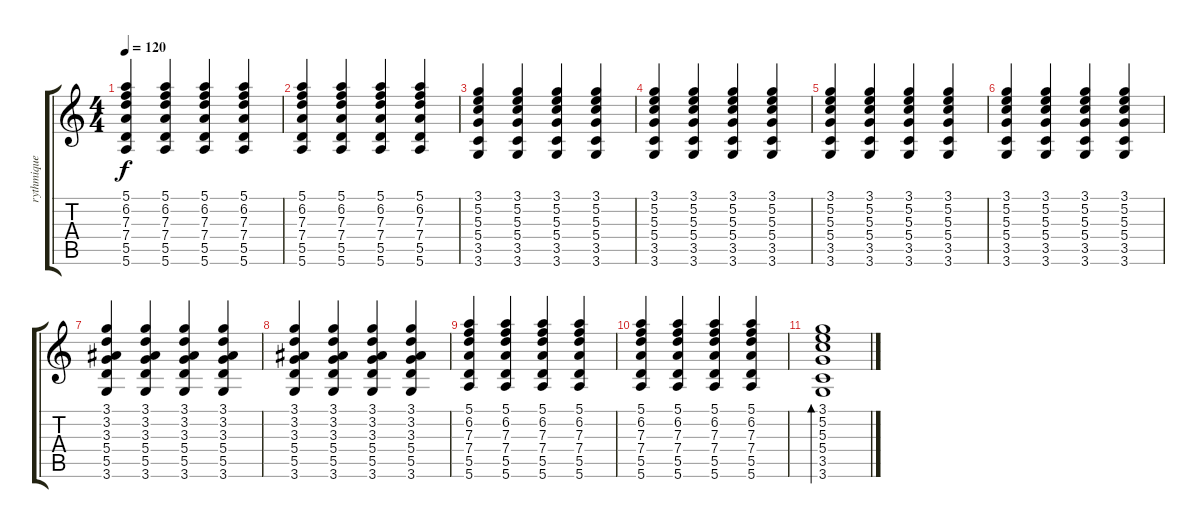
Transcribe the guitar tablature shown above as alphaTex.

\track (" rythmique" " rythmique") {instrument acousticguitarsteel}
\staff {score tabs}
\tuning (E4 B3 G3 D3 A2 E2) {hide}
\ts (4 4)
\tempo 120
\clef g2
\ks c
(5.1 6.2 7.3 7.4 5.5 5.6).4{dy f} (5.1 6.2 7.3 7.4 5.5 5.6).4 (5.1 6.2 7.3 7.4 5.5 5.6).4 (5.1 6.2 7.3 7.4 5.5 5.6).4 |
(5.1 6.2 7.3 7.4 5.5 5.6).4 (5.1 6.2 7.3 7.4 5.5 5.6).4 (5.1 6.2 7.3 7.4 5.5 5.6).4 (5.1 6.2 7.3 7.4 5.5 5.6).4 |
(3.1 5.2 5.3 5.4 3.5 3.6).4 (3.1 5.2 5.3 5.4 3.5 3.6).4 (3.1 5.2 5.3 5.4 3.5 3.6).4 (3.1 5.2 5.3 5.4 3.5 3.6).4 |
(3.1 5.2 5.3 5.4 3.5 3.6).4 (3.1 5.2 5.3 5.4 3.5 3.6).4 (3.1 5.2 5.3 5.4 3.5 3.6).4 (3.1 5.2 5.3 5.4 3.5 3.6).4 |
(3.1 5.2 5.3 5.4 3.5 3.6).4 (3.1 5.2 5.3 5.4 3.5 3.6).4 (3.1 5.2 5.3 5.4 3.5 3.6).4 (3.1 5.2 5.3 5.4 3.5 3.6).4 |
(3.1 5.2 5.3 5.4 3.5 3.6).4 (3.1 5.2 5.3 5.4 3.5 3.6).4 (3.1 5.2 5.3 5.4 3.5 3.6).4 (3.1 5.2 5.3 5.4 3.5 3.6).4 |
(3.1 3.2 3.3 5.4 5.5 3.6).4 (3.1 3.2 3.3 5.4 5.5 3.6).4 (3.1 3.2 3.3 5.4 5.5 3.6).4 (3.1 3.2 3.3 5.4 5.5 3.6).4 |
(3.1 3.2 3.3 5.4 5.5 3.6).4 (3.1 3.2 3.3 5.4 5.5 3.6).4 (3.1 3.2 3.3 5.4 5.5 3.6).4 (3.1 3.2 3.3 5.4 5.5 3.6).4 |
(5.1 6.2 7.3 7.4 5.5 5.6).4 (5.1 6.2 7.3 7.4 5.5 5.6).4 (5.1 6.2 7.3 7.4 5.5 5.6).4 (5.1 6.2 7.3 7.4 5.5 5.6).4 |
(5.1 6.2 7.3 7.4 5.5 5.6).4 (5.1 6.2 7.3 7.4 5.5 5.6).4 (5.1 6.2 7.3 7.4 5.5 5.6).4 (5.1 6.2 7.3 7.4 5.5 5.6).4 |
(3.1 5.2 5.3 5.4 3.5 3.6).1{bd 240}
